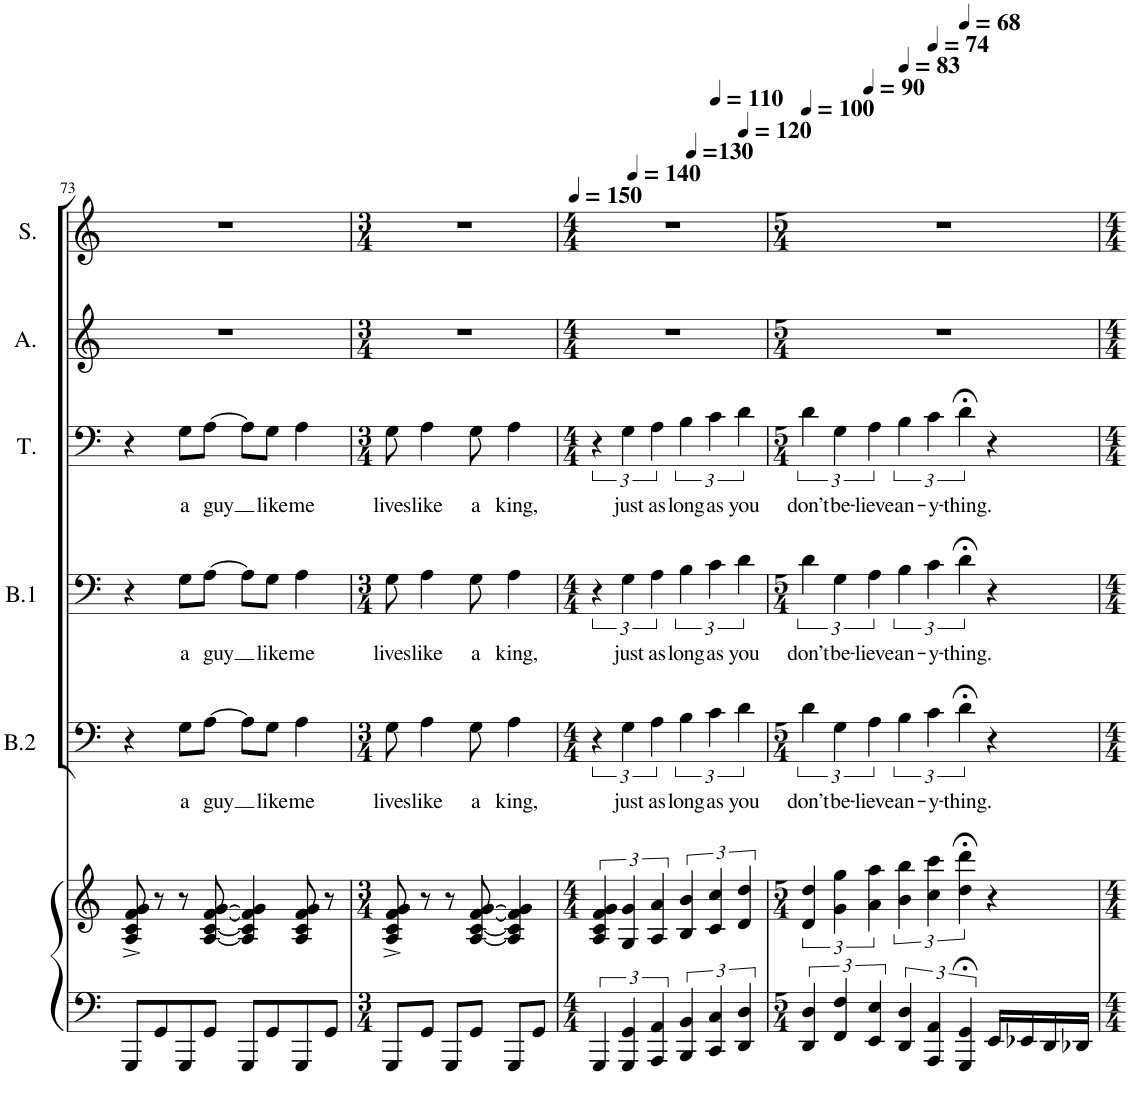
**kern	**kern	**kern	**text	**kern	**text	**kern	**text	**kern	**kern
*part6	*part6	*part5	*part5	*part4	*part4	*part3	*part3	*part2	*part1
*staff7	*staff6	*staff5	*staff5	*staff4	*staff4	*staff3	*staff3	*staff2	*staff1
*I"Piano	*	*I"Bas	*	*I"Bariton	*	*I"Tenor	*	*I"Alt	*I"Sopraan
*I'Pno	*	*I'B.2	*	*I'B.1	*	*I'T.	*	*I'A.	*I'S.
!!LO:PB:g=z
*clefF4	*clefG2	*clefF4	*	*clefF4	*	*clefF4	*	*clefG2	*clefG2
*	*	*Trd7c12	*	*	*	*	*	*	*
*k[]	*k[]	*k[]	*	*k[]	*	*k[]	*	*k[]	*k[]
*M4/4	*M4/4	*M4/4	*	*M4/4	*	*M4/4	*	*M4/4	*M4/4
=73	=73	=73	=73	=73	=73	=73	=73	=73	=73
8GGG/L	8A/^ 8c/^ 8f/^ 8g/^	4r	.	4r	.	4r	.	1r	1r
8GG/	8r	.	.	.	.	.	.	.	.
!	!	!	!LO:LY:b	!	!LO:LY:b	!	!LO:LY:b	!	!
8GGG/	8r	8G\L	a	8G\L	a	8G\L	a	.	.
!	!	!	!LO:LY:b	!	!LO:LY:b	!	!LO:LY:b	!	!
8GG/J	[8A/ [8c/ [8f/ [8g/	[8A\J	guy	[8A\J	guy	[8A\J	guy	.	.
8GGG/L	4A/] 4c/] 4f/] 4g/]	8A\L]	.	8A\L]	.	8A\L]	.	.	.
!	!	!	!LO:LY:b	!	!LO:LY:b	!	!LO:LY:b	!	!
8GG/	.	8G\J	like	8G\J	like	8G\J	like	.	.
!	!	!	!LO:LY:b	!	!LO:LY:b	!	!LO:LY:b	!	!
8GGG/	8A/ 8c/ 8f/ 8g/	4A\	me	4A\	me	4A\	me	.	.
8GG/J	8r	.	.	.	.	.	.	.	.
=74	=74	=74	=74	=74	=74	=74	=74	=74	=74
*M3/4	*M3/4	*M3/4	*	*M3/4	*	*M3/4	*	*M3/4	*M3/4
!	!	!	!LO:LY:b	!	!LO:LY:b	!	!LO:LY:b	!	!
8GGG/L	8A/^ 8c/^ 8f/^ 8g/^	8G\	lives	8G\	lives	8G\	lives	2.r	2.r
!	!	!	!LO:LY:b	!	!LO:LY:b	!	!LO:LY:b	!	!
8GG/J	8r	4A\	like	4A\	like	4A\	like	.	.
8GGG/L	8r	.	.	.	.	.	.	.	.
!	!	!	!LO:LY:b	!	!LO:LY:b	!	!LO:LY:b	!	!
8GG/J	[8A/ [8c/ [8f/ [8g/	8G\	a	8G\	a	8G\	a	.	.
!	!	!	!LO:LY:b	!	!LO:LY:b	!	!LO:LY:b	!	!
8GGG/L	4A/] 4c/] 4f/] 4g/]	4A\	king,	4A\	king,	4A\	king,	.	.
8GG/J	.	.	.	.	.	.	.	.	.
=75	=75	=75	=75	=75	=75	=75	=75	=75	=75
*M4/4	*M4/4	*M4/4	*	*M4/4	*	*M4/4	*	*M4/4	*M4/4
*	*	*	*	*	*	*	*	*	*^
*	*	*	*	*	*	*	*	*	*	*^
*	*	*	*	*	*	*	*	*	*	*	*^
*	*	*	*	*	*	*	*	*	*	*	*	*^
6GGG/	6A/ 6c/ 6f/ 6g/	6r	.	6r	.	6r	.	1r	1r	3ryy	2ryy	3%2ryy	3%2ryy
!	!	!	!LO:LY:b	!	!LO:LY:b	!	!LO:LY:b	!	!	!	!	!	!
6GGG/ 6GG/	6G/ 6g/	6G\	just	6G\	just	6G\	just	.	.	.	.	.	.
*	*	*	*	*	*	*	*	*	*MM150	*	*	*	*
!	!	!	!LO:LY:b	!	!LO:LY:b	!	!LO:LY:b	!	!	!	!	!	!
6AAA/ 6AA/	6A/ 6a/	6A\	as	6A\	as	6A\	as	.	.	3%2ryy	.	.	.
*	*	*	*	*	*	*	*	*	*MM140	*	*	*	*
!	!	!	!LO:LY:b	!	!LO:LY:b	!	!LO:LY:b	!	!	!	!	!	!
6BBB/ 6BB/	6B/ 6b/	6B\	long	6B\	long	6B\	long	.	.	.	2ryy	.	.
*	*	*	*	*	*	*	*	*	*MM130	*	*	*	*
!	!	!	!LO:LY:b	!	!LO:LY:b	!	!LO:LY:b	!	!	!	!	!	!
6CC/ 6C/	6c/ 6cc/	6c\	as	6c\	as	6c\	as	.	.	.	.	3ryy	6ryy
*	*	*	*	*	*	*	*	*	*MM120	*	*	*	*
!	!	!	!LO:LY:b	!	!LO:LY:b	!	!LO:LY:b	!	!	!	!	!	!
6DD/ 6D/	6d/ 6dd/	6d\	you	6d\	you	6d\	you	.	.	.	.	.	6ryy
=76	=76	=76	=76	=76	=76	=76	=76	=76	=76	=76	=76	=76	=76
*M5/4	*M5/4	*M5/4	*	*M5/4	*	*M5/4	*	*M5/4	*M5/4	*	*	*	*
*	*	*	*	*	*	*	*	*	*MM110	*	*	*	*
!	!	!	!LO:LY:b	!	!LO:LY:b	!	!LO:LY:b	!	!	!	!	!	!
6DD/ 6D/	6d/ 6dd/	6d\	don’t	6d\	don’t	6d\	don’t	4%5r	4%5r	6ryy	3ryy	2ryy	3%2ryy
*	*	*	*	*	*	*	*	*	*MM100	*	*	*	*
!	!	!	!LO:LY:b	!	!LO:LY:b	!	!LO:LY:b	!	!	!	!	!	!
6FF/ 6F/	6g\ 6gg\	6G\	be-	6G\	be-	6G\	be-	.	.	3%2ryy	.	.	.
*	*	*	*	*	*	*	*	*	*MM90	*	*	*	*
!	!	!	!LO:LY:b	!	!LO:LY:b	!	!LO:LY:b	!	!	!	!	!	!
6EE/ 6E/	6a\ 6aa\	6A\	-lieve	6A\	-lieve	6A\	-lieve	.	.	.	3%2ryy	.	.
*	*	*	*	*	*	*	*	*	*MM83	*	*	*	*
!	!	!	!LO:LY:b	!	!LO:LY:b	!	!LO:LY:b	!	!	!	!	!	!
6DD/ 6D/	6b\ 6bb\	6B\	an-	6B\	an-	6B\	an-	.	.	.	.	2.ryy	.
*	*	*	*	*	*	*	*	*	*MM74	*	*	*	*
!	!	!	!LO:LY:b	!	!LO:LY:b	!	!LO:LY:b	!	!	!	!	!	!
6AAA/ 6AA/	6cc\ 6ccc\	6c\	-y-	6c\	-y-	6c\	-y-	.	.	.	.	.	3ryy
*	*	*	*	*	*	*	*	*	*MM68	*	*	*	*
!	!	!	!LO:LY:b	!	!LO:LY:b	!	!LO:LY:b	!	!	!	!	!	!
6GGG/;< 6GG/;<	6dd\;< 6ddd\;<	6d;<\	-thing.	6d;<\	-thing.	6d;<\	-thing.	.	.	6ryy	.	.	.
16EE/LL	4r	4r	.	4r	.	4r	.	.	.	4ryy	4ryy	.	4ryy
16EE-X/	.	.	.	.	.	.	.	.	.	.	.	.	.
16DD/	.	.	.	.	.	.	.	.	.	.	.	.	.
16DD-X/JJ	.	.	.	.	.	.	.	.	.	.	.	.	.
*	*	*	*	*	*	*	*	*	*v	*v	*v	*v	*v
=	=	=	=	=	=	=	=	=	=
*-	*-	*-	*-	*-	*-	*-	*-	*-	*-
